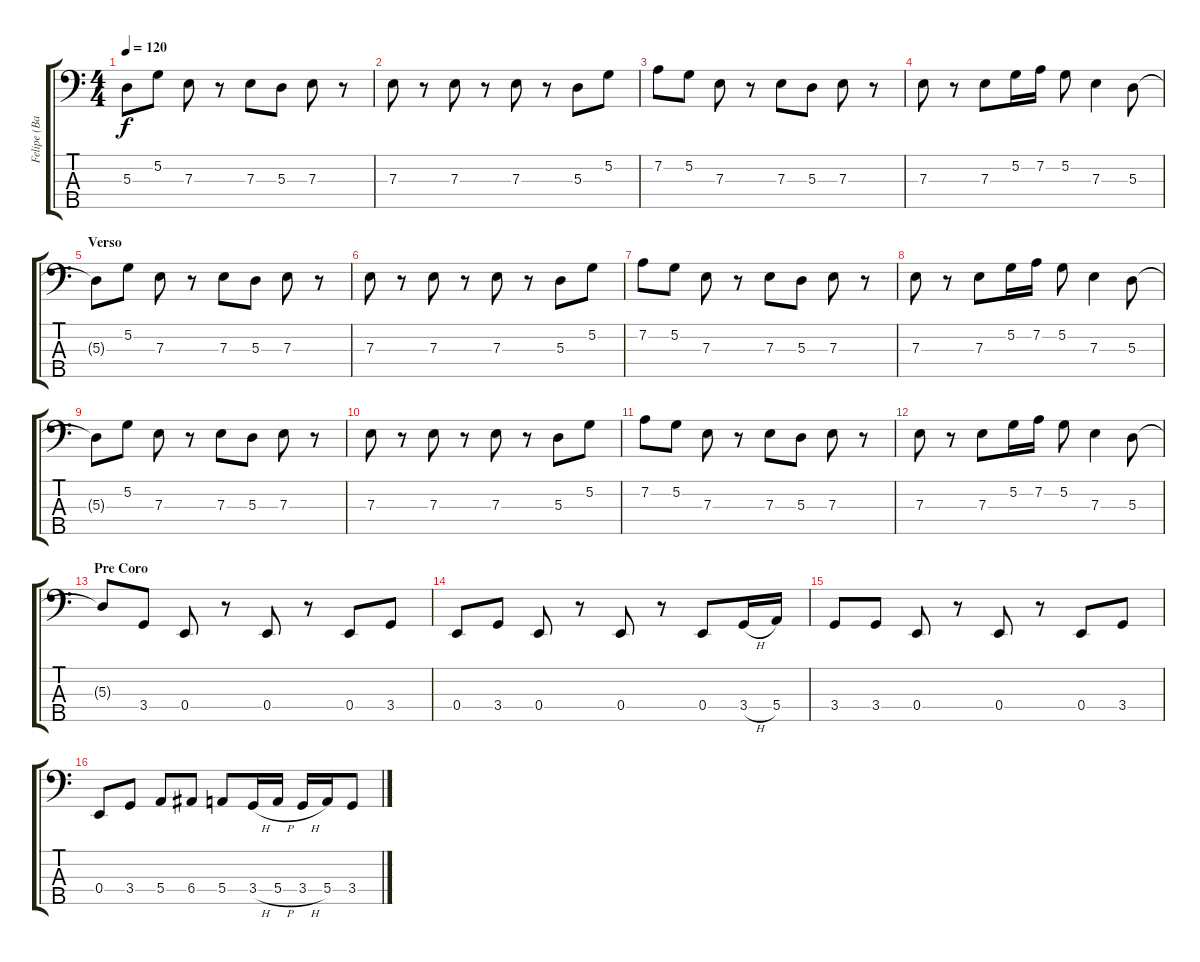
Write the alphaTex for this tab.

\track ("Felipe (Bajo)" "Felipe (Ba") {instrument electricbassfinger}
\staff {score tabs}
\tuning (G2 D2 A1 E1 B0) {hide}
\ts (4 4)
\tempo 120
\clef f4
\ks c
5.3{t}.8{dy f} 5.2.8 7.3.8 r.8 7.3.8 5.3.8 7.3.8 r.8 |
7.3.8 r.8 7.3.8 r.8 7.3.8 r.8 5.3.8 5.2.8 |
7.2.8 5.2.8 7.3.8 r.8 7.3.8 5.3.8 7.3.8 r.8 |
7.3.8 r.8 7.3.8 5.2.16 7.2.16 5.2.8 7.3.4 5.3.8 |
\section ("" "Verso")
5.3{t}.8 5.2.8 7.3.8 r.8 7.3.8 5.3.8 7.3.8 r.8 |
7.3.8 r.8 7.3.8 r.8 7.3.8 r.8 5.3.8 5.2.8 |
7.2.8 5.2.8 7.3.8 r.8 7.3.8 5.3.8 7.3.8 r.8 |
7.3.8 r.8 7.3.8 5.2.16 7.2.16 5.2.8 7.3.4 5.3.8 |
5.3{t}.8 5.2.8 7.3.8 r.8 7.3.8 5.3.8 7.3.8 r.8 |
7.3.8 r.8 7.3.8 r.8 7.3.8 r.8 5.3.8 5.2.8 |
7.2.8 5.2.8 7.3.8 r.8 7.3.8 5.3.8 7.3.8 r.8 |
7.3.8 r.8 7.3.8 5.2.16 7.2.16 5.2.8 7.3.4 5.3.8 |
\section ("" "Pre Coro")
5.3{t}.8{instrument slapbass1} 3.4.8 0.4.8 r.8 0.4.8 r.8 0.4.8 3.4.8 |
0.4.8 3.4.8 0.4.8 r.8 0.4.8 r.8 0.4.8 3.4{h}.16 5.4.16 |
3.4.8 3.4.8 0.4.8 r.8 0.4.8 r.8 0.4.8 3.4.8 |
0.4.8 3.4.8 5.4.8 6.4.8 5.4.8 3.4{h}.16 5.4{h}.16 3.4{h}.16 5.4.16 3.4.8
